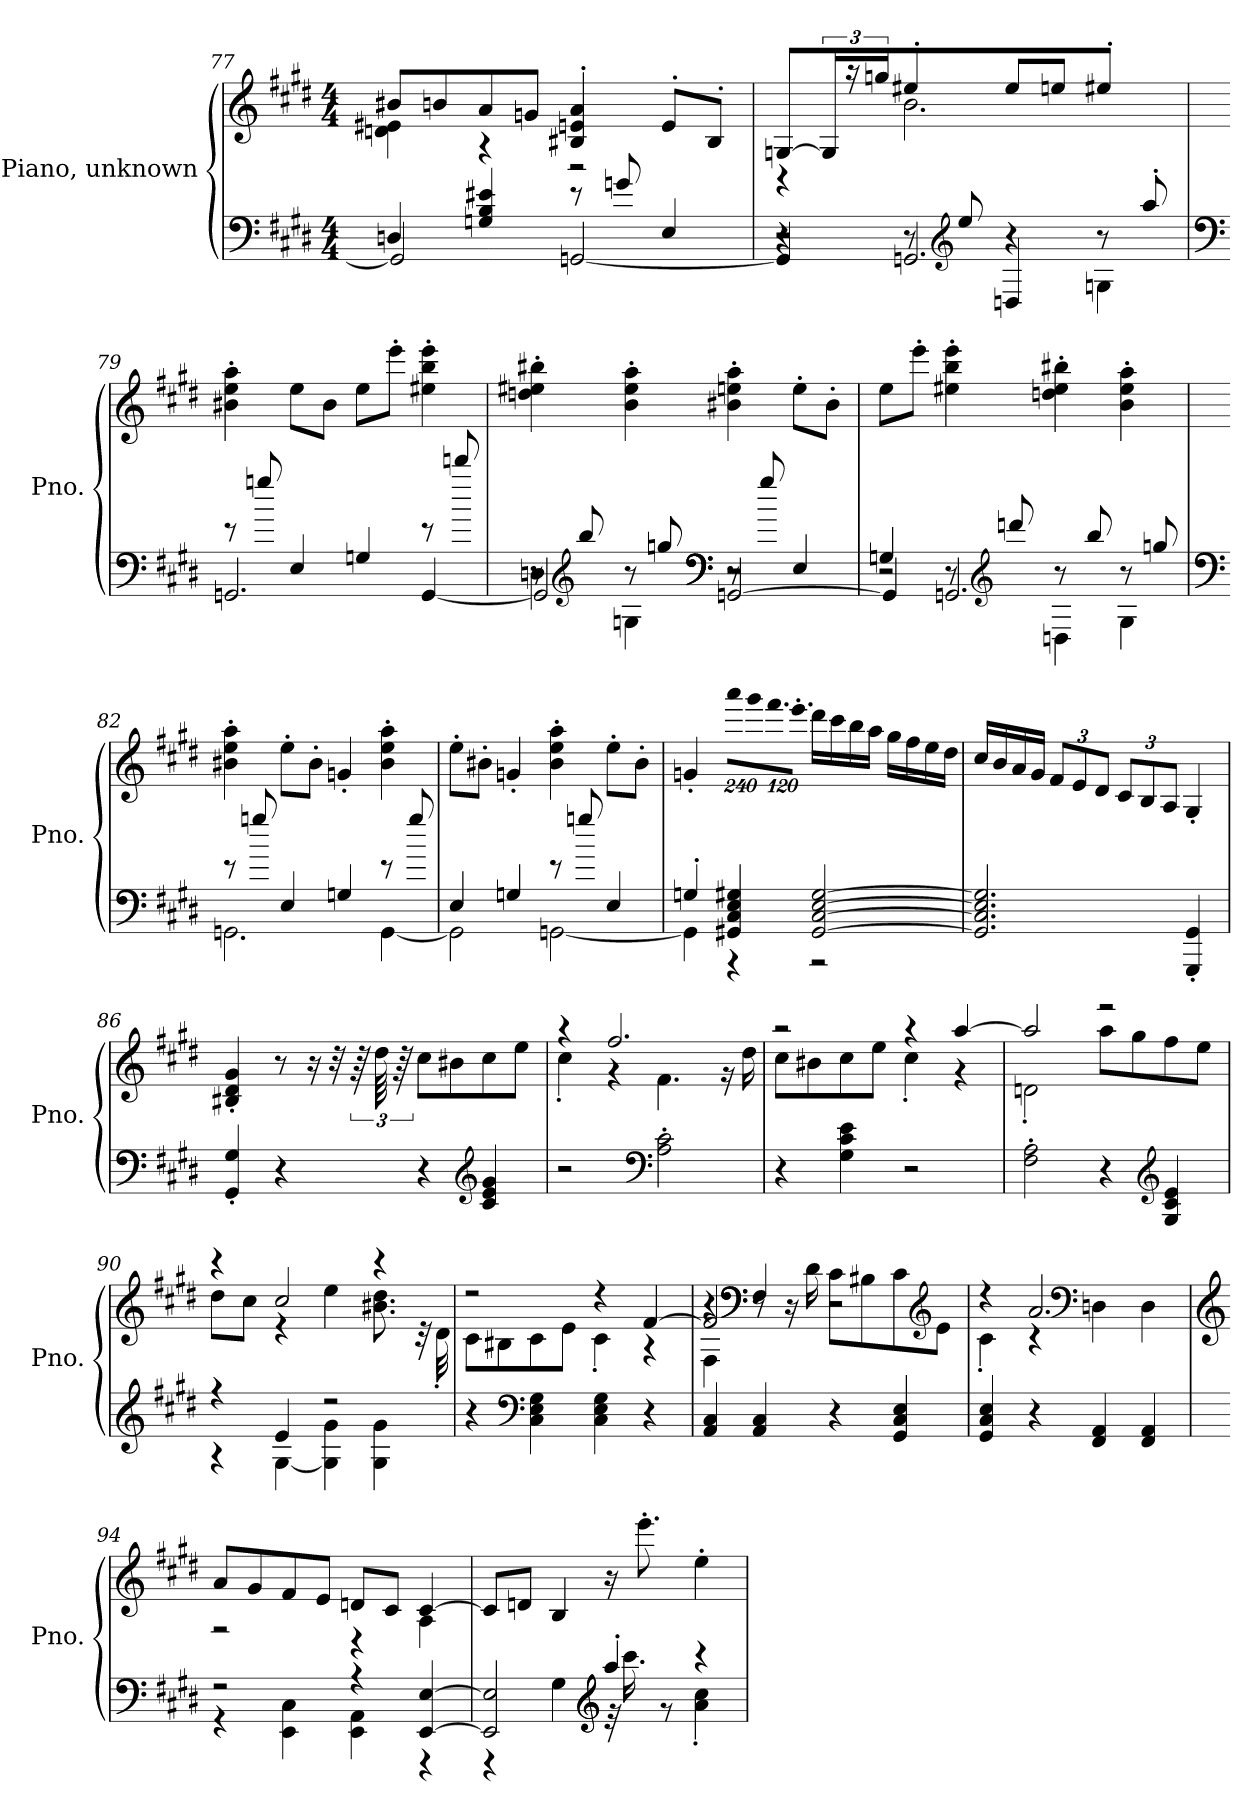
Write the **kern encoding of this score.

**kern	**kern
*part1	*part1
*staff2	*staff1
*I"Piano, unknown	*
*I'Pno.	*
*clefF4	*clefG2
*k[f#c#g#d#]	*k[f#c#g#d#]
*M4/4	*M4/4
=77	=77
*^	*^
4Dn/	2GG/]	8b#X/L	4dn\ 4e#X\
.	.	8bn/	.
4Gn/ 4B/ 4e#X/	.	8a/	4r
.	.	8gn/J	.
8r	[2GGn/	4B#X/' 4en/' 4a/'	2r
8gn/	.	.	.
4E/	.	8e'/L	.
.	.	8B#'/J	.
!!LO:LB:g=z	!!
=78	=78	=78	=78
*	*^	*	*
4r	2r	4GG/]	[8Gn/L	4r
.	.	.	24G/Jk]	.
.	.	.	24r	.
.	.	.	24ggn/	.
8r	.	2.GGn/	4ee#X'/	2.b\
*clefG2	*	*	*	*
8ee/	.	.	.	.
4Dn/	4r	.	8ee#/L	.
.	.	.	8een/J	.
8r	4Gn\	.	4ee#X'/	.
8aa'/	.	.	.	.
*v	*v	*v	*	*
*	*v	*v
=79	=79
*clefF4	*
*^	*
8r	2.GGn/	4b#X\' 4ee\' 4aa\'
8ggn/	.	.
4E/	.	8ee\L
.	.	8b#\J
4Gn/	.	8ee\L
.	.	8eee'\J
8r	[4GG/	4ee#X\' 4bb\' 4eee\'
8dddn/	.	.
!!LO:LB:g=z
=80	=80	=80
*	*^	*
8r	4Dn\	2GG/]	4ddn\' 4ee#X\' 4bb#X\'
*clefG2	*	*	*
8bb/	.	.	.
8r	4Gn\	.	4b\' 4ee#\' 4aa\'
8ggn/	.	.	.
*clefF4	*	*	*
8r	2r	[2GGn/	4b#X\' 4een\' 4aa\'
8gg/	.	.	.
4E/	.	.	8ee'\L
.	.	.	8b#'\J
=81	=81	=81	=81
4Gn/	2r	4GG/]	8ee\L
.	.	.	8eee'\J
8r	.	2.GGn/	4ee#X\' 4bb\' 4eee\'
*clefG2	*	*	*
8dddn/	.	.	.
8r	4Dn\	.	4ddn\' 4ee#\' 4bb#X\'
8bb/	.	.	.
8r	4G\	.	4b\' 4ee#\' 4aa\'
8ggn/	.	.	.
*v	*v	*v	*
!!LO:LB:g=z
=82	=82
*clefF4	*
*^	*
8r	2.GGn\	4b#X\' 4ee\' 4aa\'
8ggn/	.	.
4E/	.	8ee'\L
.	.	8b#'\J
4Gn/	.	4gn'/
8r	[4GG\	4b#\' 4ee\' 4aa\'
8gg/	.	.
=83	=83	=83
4E/	2GG\]	8ee'\L
.	.	8b#X'\J
4Gn/	.	4gn'/
8r	[2GGn\	4b#\' 4ee\' 4aa\'
8ggn/	.	.
4E/	.	8ee'\L
.	.	8b#'\J
=84	=84	=84
4Gn'/	4GG\]	4gn'/
*	*	*Xbrackettup
!	!	!LO:N:vis=16
4GG#X/ 4C#/ 4E/ 4G#X/	4r	1920%137aaa\LL
!	!	!LO:N:vis=16
.	.	1920%137ggg#\
!	!	!LO:N:vis=32.
.	.	1920%103fff#\L
!	!	!LO:N:vis=32.
.	.	1920%103eee'\JJJ
[2GG#/ [2C#/ [2E/ [2G#/	2r	16ddd#\LL
.	.	16ccc#\
.	.	16bb\
.	.	16aa\JJ
.	.	16gg#\LL
.	.	16ff#\
.	.	16ee\
.	.	16dd#\JJ
*v	*v	*
!!LO:PB:g=z
=85	=85
2.GG#/] 2.C#/] 2.E/] 2.G#/]	16cc#/LL
.	16b/
.	16a/
.	16g#/JJ
.	12f#/L
.	12e/
.	12d#/J
.	12c#/L
.	12B/
.	12A/J
4GGG#/' 4GG#/'	4G#'/
=86	=86
4GG#/' 4G#/'	4B#X/' 4d#/' 4g#/'
4r	8r
.	16r
.	32r
*	*brackettup
.	96r
.	96dd#\
.	96r
4r	8cc#\L
.	8b#X\
*clefG2	*
4c#/ 4e/ 4g#/	8cc#\
.	8ee\J
=87	=87
*	*^
2r	4r	4cc#'\
.	2.ff#/	4r
*clefF4	*	*
2A\' 2c#\'	.	4.f#\
.	.	16r
.	.	16dd#\
=88	=88	=88
4r	2r	8cc#\L
.	.	8b#X\
4G#\ 4c#\ 4e\	.	8cc#\
.	.	8ee\J
2r	4r	4cc#'\
.	[4aa/	4r
!!LO:LB:g=z	!!
=89	=89	=89
2F#\' 2A\'	2aa/]	2dn'\
4r	2r	8aa\L
.	.	8gg#\
*clefG2	*	*
4G#/ 4c#/ 4e/	.	8ff#\
.	.	8ee\J
=90	=90	=90
*^	*	*
4r	4r	4r	8dd#\L
.	.	.	8cc#\J
4e/	[4G#\	2cc#/	4r
2r	4G#\] 4g#\	.	4ee\
.	4G#\ 4g#\	4r	8.b#X\ 8.dd#\
.	.	.	32r
.	.	.	32d#'\
*v	*v	*	*
=91	=91	=91
4r	2r	8c#\L
.	.	8B#X\
*clefF4	*	*
4C#\ 4E\ 4G#\	.	8c#\
.	.	8e\J
4C#\ 4E\ 4G#\	4r	4c#'\
4r	[4f#/	4r
=92	=92	=92
*	*	*^
4AA/ 4C#/	2f#/]	4F#\	4r
*	*clefF4	*	*
4AA/ 4C#/	.	8r	4F#/
.	.	16r	.
.	.	16d#\	.
4r	2r	8c#\L	2r
.	.	8B#X\	.
4GG#/ 4C#/ 4E/	.	8c#\	.
*	*clefG2	*	*
.	.	8e\J	.
*	*	*v	*v
!!LO:LB:g=z
=93	=93	=93
4GG#/ 4C#/ 4E/	4r	4c#'\
4r	2.a/	4r
*	*clefF4	*
4FF#/ 4AA/	.	4Dn\
4FF#/ 4AA/	.	4D\
=94	=94	=94
*	*clefG2	*
*^	*	*
2r	4r	8a/L	2r
.	.	8g#/	.
.	4EE\ 4C#\	8f#/	.
.	.	8e/J	.
4r	4EE\ 4AA\	8dn/L	4r
.	.	8c#/J	.
[4EE/ [4E/	4r	[4c#/	4A\
*	*	*v	*v
=95	=95	=95
2EE/] 2E/]	4r	8c#/L]
.	.	8dn/J
.	4G#\	4B/
*clefG2	*	*
4aa'/	32r	16r
.	16.ccc#\	.
.	.	8.eee'\
.	8r	.
4r	4a\' 4cc#\'	4ee'\
*v	*v	*
=	=
*-	*-
